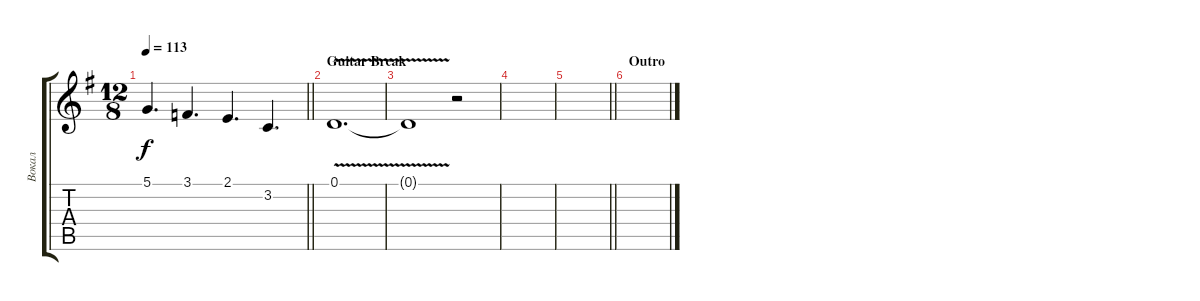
\track ("Вокал" "Вокал") {instrument trumpet}
\staff {score tabs}
\tuning (D4 A3 F3 C3 G2 D2) {hide}
\ts (12 8)
\tempo 113
\clef g2
\barLineRight lightlight
\ks eminor
5.1.4{d dy f} 3.1.4{d} 2.1.4{d} 3.2.4{d} |
\section ("" "Guitar Break")
0.1{v}.1{d} |
0.1{t}.1 r.2 |
|
\barLineRight lightlight
|
\section ("" "Outro")
